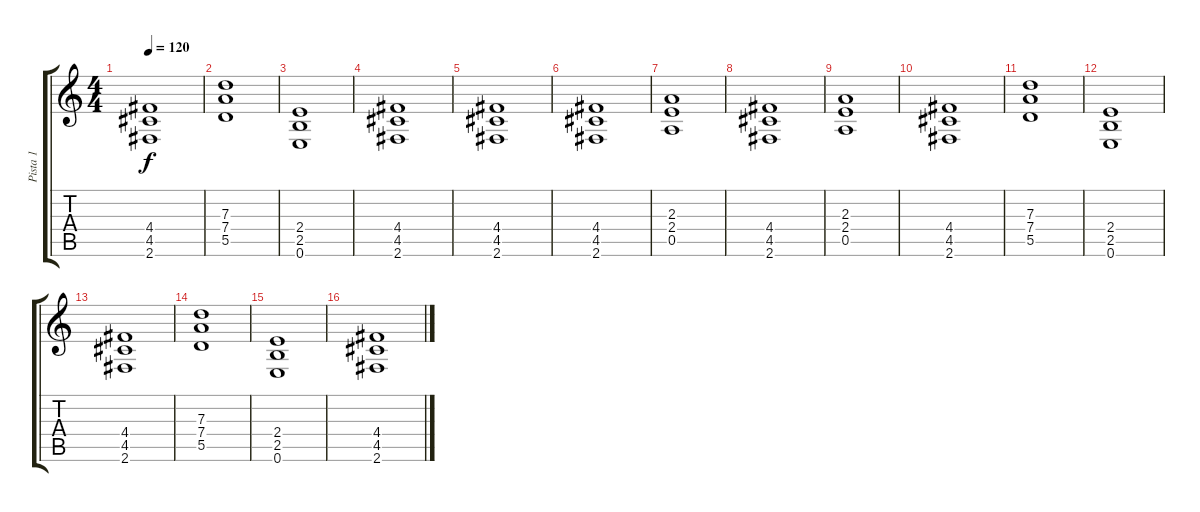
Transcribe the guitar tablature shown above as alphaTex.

\track ("Pista 1" "Pista 1") {instrument distortionguitar}
\staff {score tabs}
\tuning (E4 B3 G3 D3 A2 E2) {hide}
\ts (4 4)
\tempo 120
\clef g2
\ks c
(4.4 4.5 2.6).1{dy f} |
(7.3 7.4 5.5).1 |
(2.4 2.5 0.6).1 |
(4.4 4.5 2.6).1 |
(4.4 4.5 2.6).1 |
(4.4 4.5 2.6).1 |
(2.3 2.4 0.5).1 |
(4.4 4.5 2.6).1 |
(2.3 2.4 0.5).1 |
(4.4 4.5 2.6).1 |
(7.3 7.4 5.5).1 |
(2.4 2.5 0.6).1 |
(4.4 4.5 2.6).1 |
(7.3 7.4 5.5).1 |
(2.4 2.5 0.6).1 |
(4.4 4.5 2.6).1
